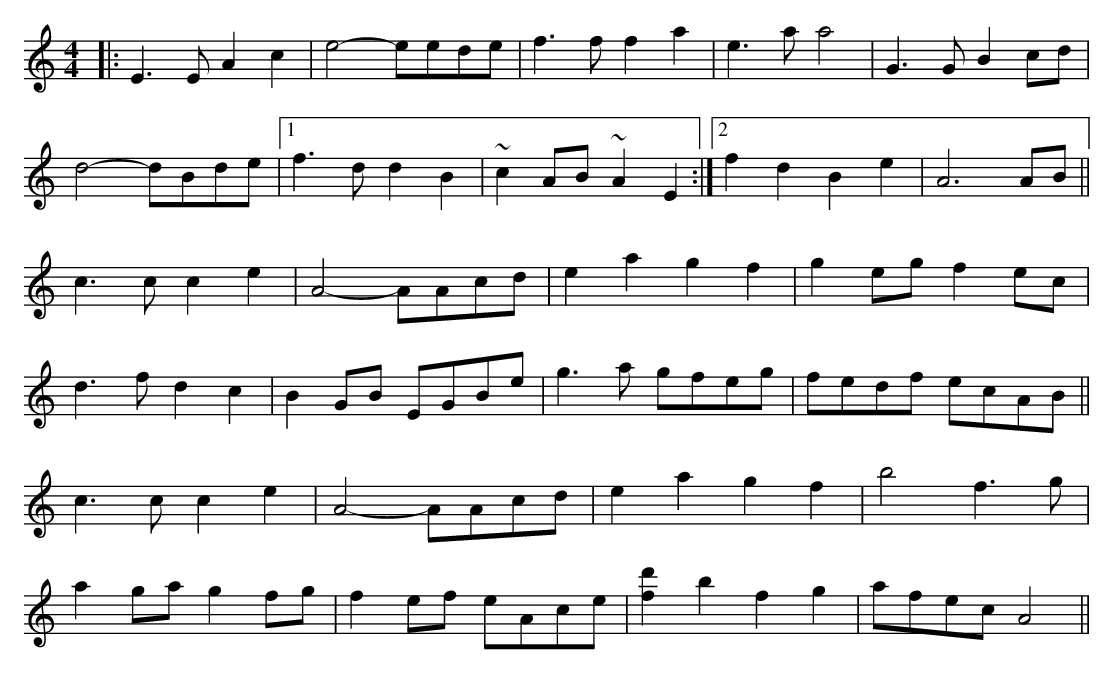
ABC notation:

X:1
M:4/4
K:Amin
|:E3E A2c2|e4- eede|f3f f2a2|e3a a4|G3G B2cd|
d4- dBde|1 f3d d2B2|~c2AB ~A2E2:|2 f2d2 B2e2|A6 AB||
c3c c2e2|A4- AAcd|e2a2 g2f2|g2eg f2ec|
d3f d2c2|B2GB EGBe|g3a gfeg|fedf ecAB||
c3c c2e2|A4- AAcd|e2a2 g2f2|b4 f3g|
a2ga g2fg|f2ef eAce|[d'2f2]b2 f2g2|afec A4||
